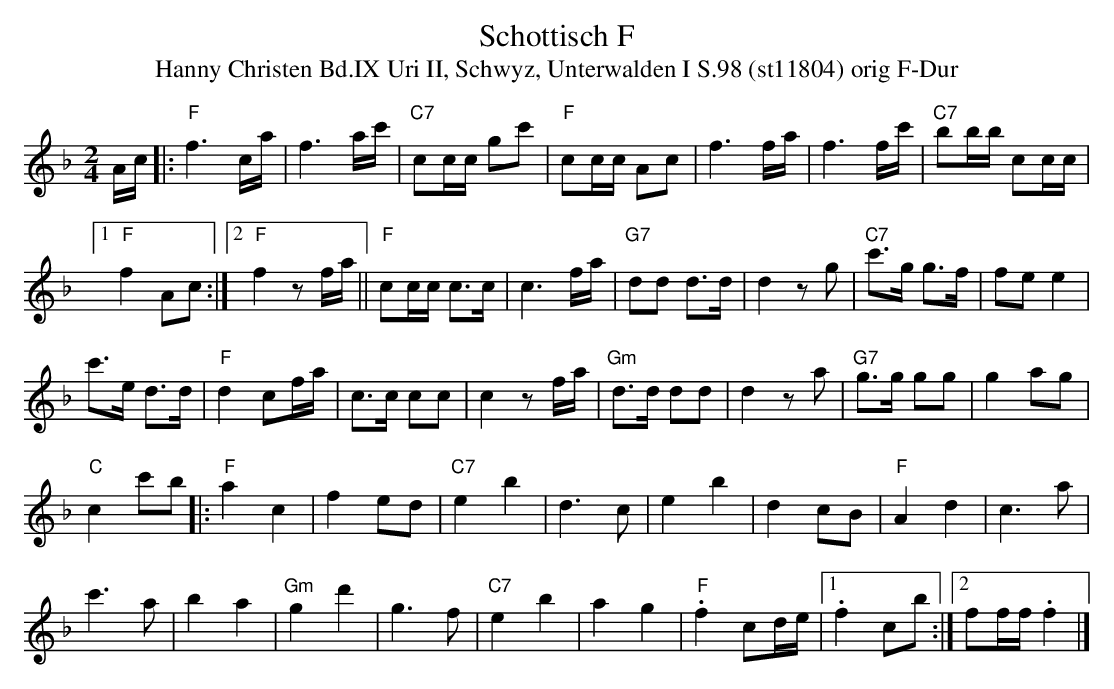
X:1
T: Schottisch F
T: Hanny Christen Bd.IX Uri II, Schwyz, Unterwalden I S.98 (st11804) orig F-Dur
M:2/4
L:1/16
K:F
Ac |: "F"f6 ca | f6ac' | "C7"c2cc g2c'2 | "F"c2cc A2c2 | f6 fa | f6 fc' | "C7"b2bb c2cc |1
"F"f4 A2c2 :|2 "F"f4 z2 fa || [L:1/8] "F"cc/c/ c>c | c3 f/a/ | "G7"dd d>d | d2 zg | "C7"c'>g g>f | fe e2 |
c'>e d>d | "F"d2 cf/a/ | c>c cc | c2 z f/a/ | "Gm"d>d dd | d2 za | "G7"g>g gg | g2 ag |
"C"c2 c'b |: "F"a2c2 | f2 ed | "C7"e2 b2 | d3c | e2b2 | d2 cB | "F"A2d2 | c3 a |
c'3a | b2a2 | "Gm"g2d'2 | g3f | "C7"e2b2 | a2 g2 | ."F"f2 cd/e/ |1 .f2 cb :|2 ff/f/ .f2 |]
